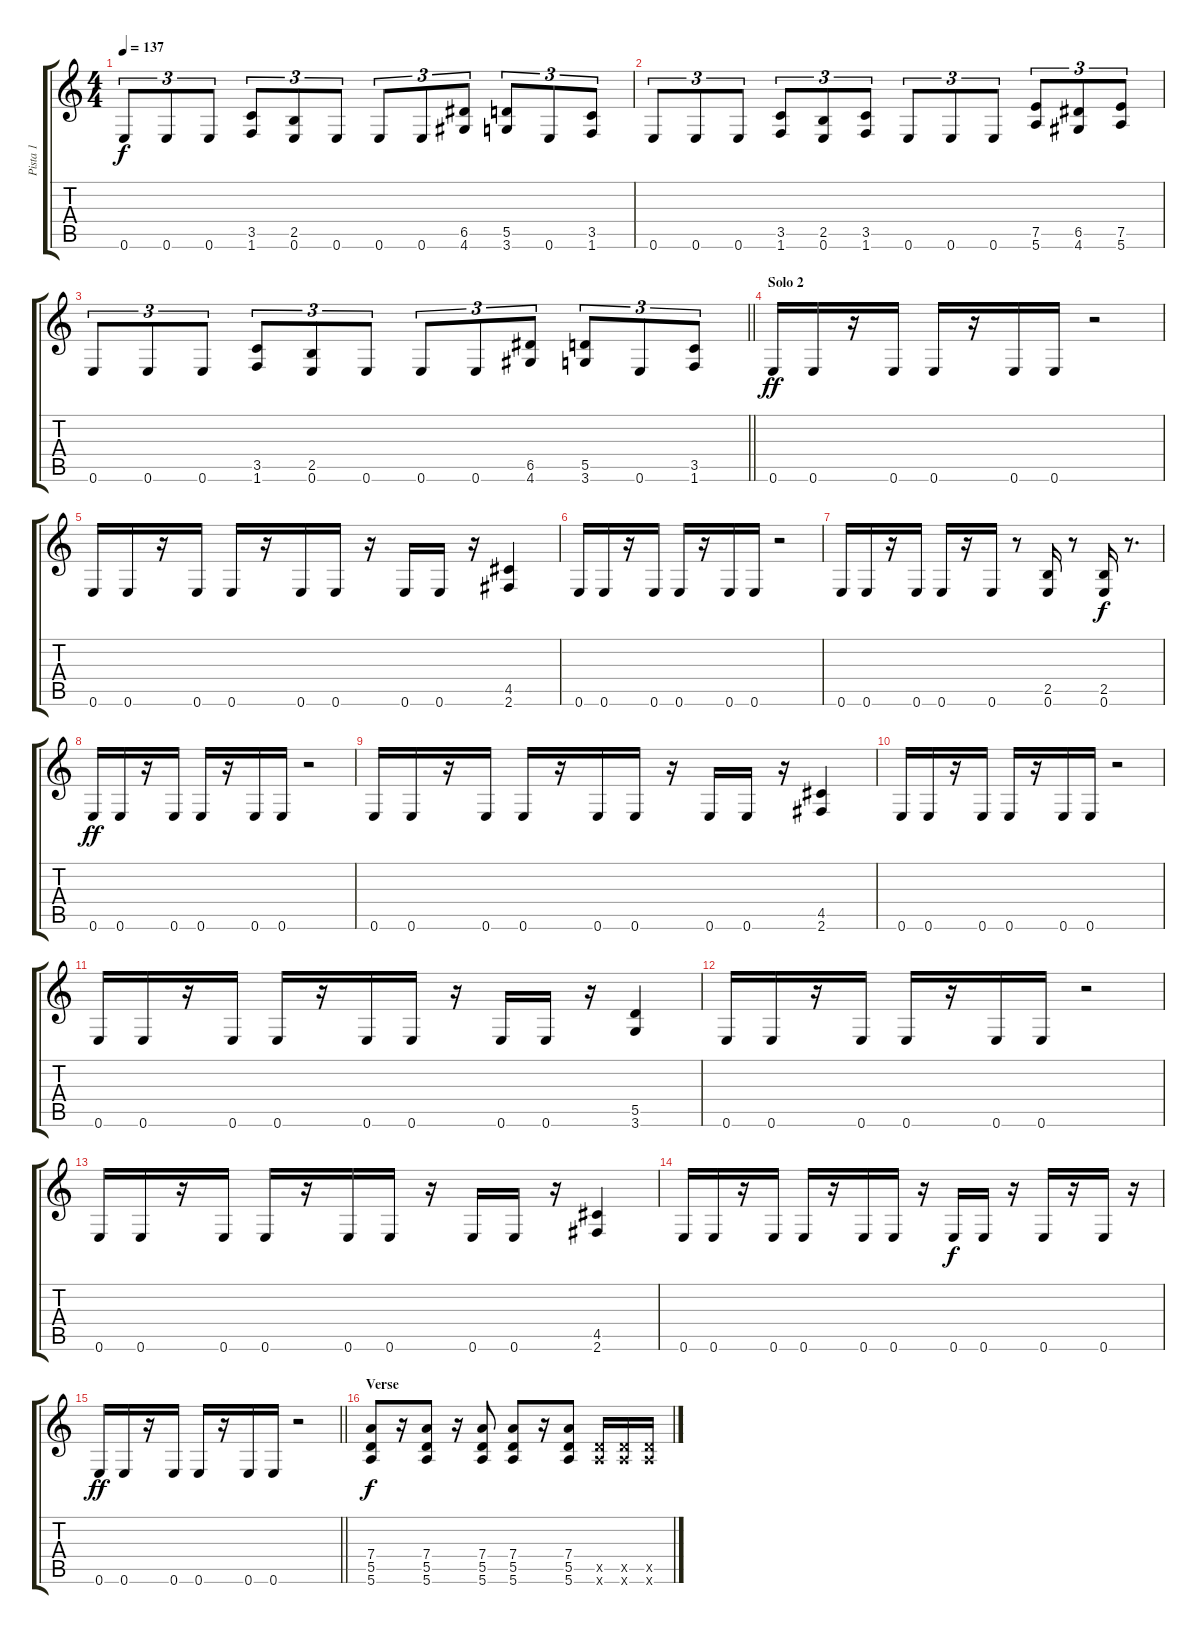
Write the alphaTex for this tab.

\track ("Pista 1" "Pista 1") {instrument distortionguitar}
\staff {score tabs}
\tuning (E4 B3 G3 D3 A2 E2) {hide}
\ts (4 4)
\tempo 137
\clef g2
\ks c
0.6.8{tu (3 2) dy f} 0.6.8{tu (3 2)} 0.6.8{tu (3 2)} (3.5 1.6).8{tu (3 2)} (2.5 0.6).8{tu (3 2)} 0.6.8{tu (3 2)} 0.6.8{tu (3 2)} 0.6.8{tu (3 2)} (6.5 4.6).8{tu (3 2)} (5.5 3.6).8{tu (3 2)} 0.6.8{tu (3 2)} (3.5 1.6).8{tu (3 2)} |
0.6.8{tu (3 2)} 0.6.8{tu (3 2)} 0.6.8{tu (3 2)} (3.5 1.6).8{tu (3 2)} (2.5 0.6).8{tu (3 2)} (3.5 1.6).8{tu (3 2)} 0.6.8{tu (3 2)} 0.6.8{tu (3 2)} 0.6.8{tu (3 2)} (7.5 5.6).8{tu (3 2)} (6.5 4.6).8{tu (3 2)} (7.5 5.6).8{tu (3 2)} |
\barLineRight lightlight
0.6.8{tu (3 2)} 0.6.8{tu (3 2)} 0.6.8{tu (3 2)} (3.5 1.6).8{tu (3 2)} (2.5 0.6).8{tu (3 2)} 0.6.8{tu (3 2)} 0.6.8{tu (3 2)} 0.6.8{tu (3 2)} (6.5 4.6).8{tu (3 2)} (5.5 3.6).8{tu (3 2)} 0.6.8{tu (3 2)} (3.5 1.6).8{tu (3 2)} |
\section ("" "Solo 2")
0.6.16{dy ff} 0.6.16 r.16 0.6.16 0.6.16 r.16 0.6.16 0.6.16 r.2 |
0.6.16 0.6.16 r.16 0.6.16 0.6.16 r.16 0.6.16 0.6.16 r.16 0.6.16 0.6.16 r.16 (4.5 2.6).4 |
0.6.16 0.6.16 r.16 0.6.16 0.6.16 r.16 0.6.16 0.6.16 r.2 |
0.6.16 0.6.16 r.16 0.6.16 0.6.16 r.16 0.6.16 r.8 (2.5 0.6).16 r.8 (2.5 0.6).16{dy f} r.8{d} |
0.6.16{dy ff} 0.6.16 r.16 0.6.16 0.6.16 r.16 0.6.16 0.6.16 r.2 |
0.6.16 0.6.16 r.16 0.6.16 0.6.16 r.16 0.6.16 0.6.16 r.16 0.6.16 0.6.16 r.16 (4.5 2.6).4 |
0.6.16 0.6.16 r.16 0.6.16 0.6.16 r.16 0.6.16 0.6.16 r.2 |
0.6.16 0.6.16 r.16 0.6.16 0.6.16 r.16 0.6.16 0.6.16 r.16 0.6.16 0.6.16 r.16 (5.5 3.6).4 |
0.6.16 0.6.16 r.16 0.6.16 0.6.16 r.16 0.6.16 0.6.16 r.2 |
0.6.16 0.6.16 r.16 0.6.16 0.6.16 r.16 0.6.16 0.6.16 r.16 0.6.16 0.6.16 r.16 (4.5 2.6).4 |
0.6.16 0.6.16 r.16 0.6.16 0.6.16 r.16 0.6.16 0.6.16 r.16 0.6.16{dy f} 0.6.16 r.16 0.6.16 r.16 0.6.16 r.16 |
\barLineRight lightlight
0.6.16{dy ff} 0.6.16 r.16 0.6.16 0.6.16 r.16 0.6.16 0.6.16 r.2 |
\section ("" "Verse")
(7.4 5.5 5.6).8{dy f} r.16 (7.4 5.5 5.6).8 r.16 (7.4 5.5 5.6).8 (7.4 5.5 5.6).8 r.16 (7.4 5.5 5.6).8 (5.5{x} 5.6{x}).16 (5.5{x} 5.6{x}).16 (5.5{x} 5.6{x}).16
